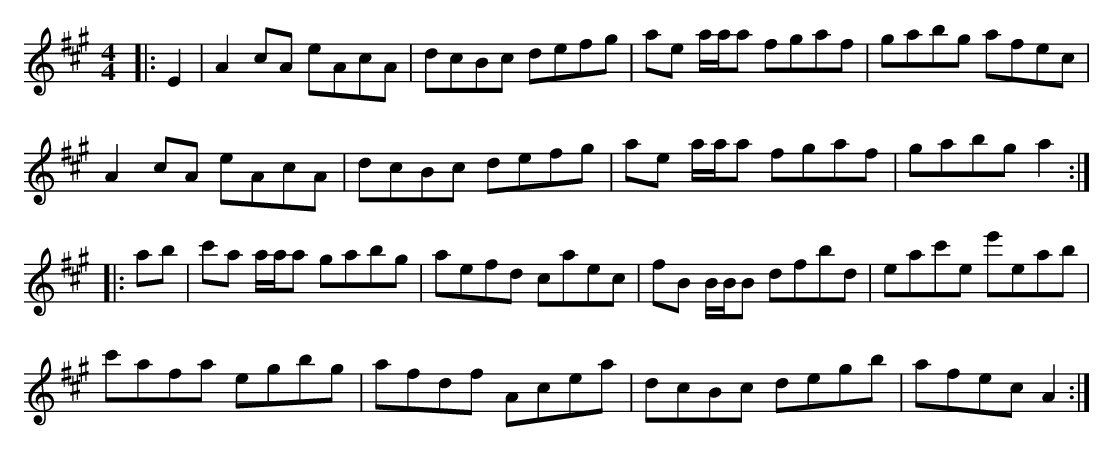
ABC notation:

X:1
M:4/4
K:A
|:E2|A2 cA eAcA|dcBc defg|ae a/a/a fgaf|gabg afec|
A2 cA eAcA|dcBc defg|ae a/a/a fgaf|gabg a2:|
|:ab|c'a a/a/a gabg|aefd caec|fB B/B/B dfbd|eac'e e'eab|
c'afa egbg|afdf Acea|dcBc degb|afec A2:|
